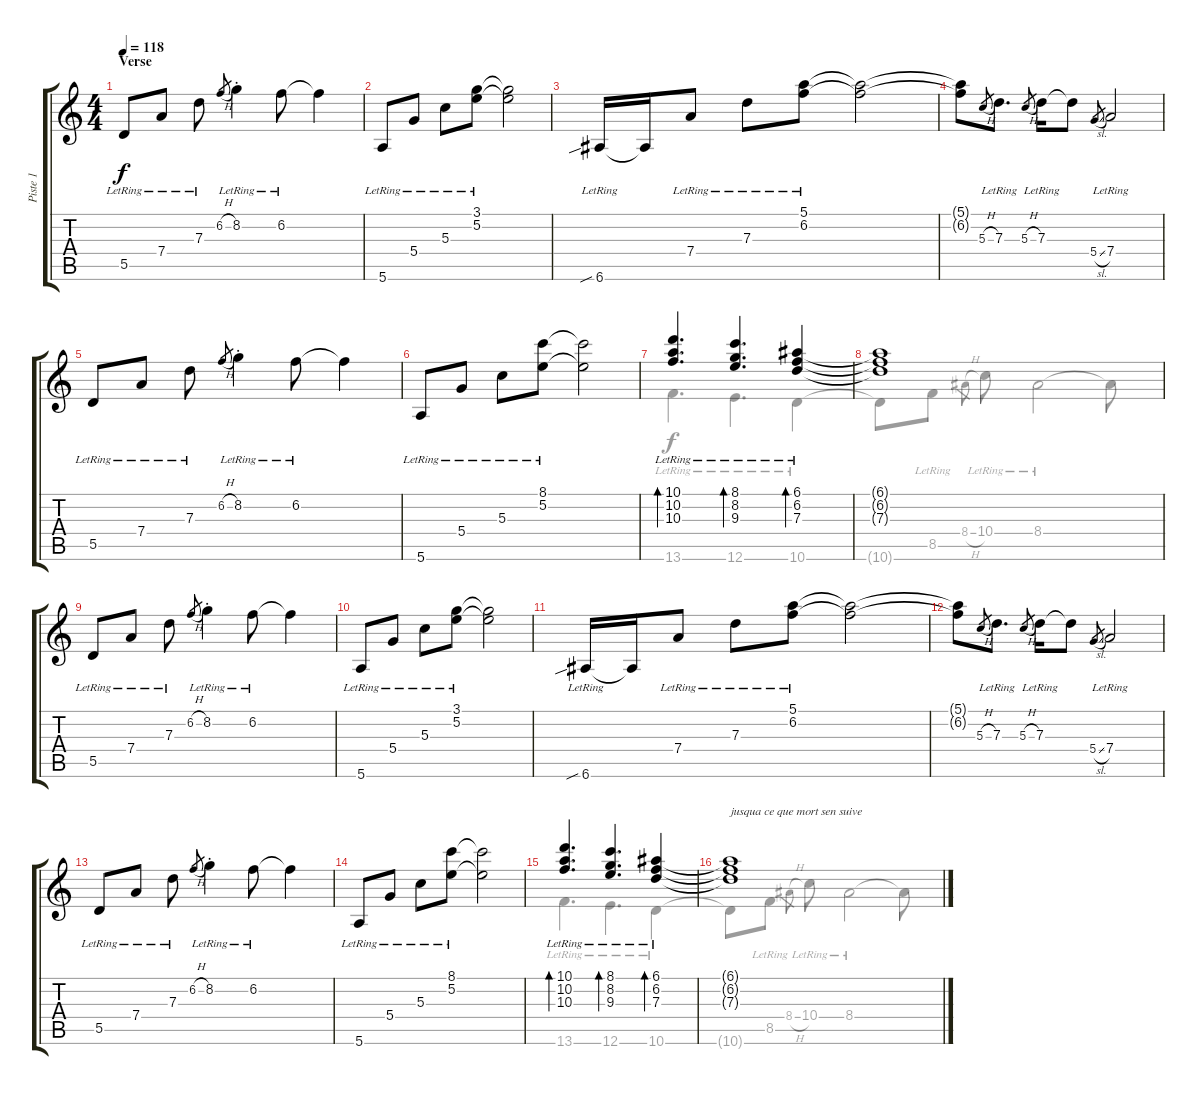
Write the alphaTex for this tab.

\track ("Piste 1" "Piste 1") {instrument electricguitarjazz}
\staff {score tabs}
\tuning (E4 B3 G3 D3 A2 E2) {hide}
\voice
\ts (4 4)
\section ("" "Verse")
\tempo 118
\clef g2
\ks c
5.5{lr}.8{dy f} 7.4{lr}.8 7.3{lr}.8 6.2{h}.8{gr} 8.2{st lr}.4 6.2{lr}.8 6.2{t}.4 |
5.6{lr}.8 5.4{lr}.8 5.3{lr}.8 (3.1{lr} 5.2{lr}).8 (3.1{t} 5.2{t}).2 |
6.6{sib lr}.16 6.6{t}.16 7.4{lr}.8 7.3{lr}.8 (5.1{lr} 6.2{lr}).8 (5.1{t} 6.2{t}).2 |
(5.1{t} 6.2{t}).8 5.3{h}.8{gr} 7.3{lr}.8{d} 5.3{h}.8{gr} 7.3{lr}.16 7.3{t}.8 5.4{sl}.8{gr} 7.4{lr}.2 |
5.5{lr}.8 7.4{lr}.8 7.3{lr}.8 6.2{h}.8{gr} 8.2{st lr}.4 6.2{lr}.8 6.2{t}.4 |
5.6{lr}.8 5.4{lr}.8 5.3{lr}.8 (8.1{lr} 5.2{lr}).8 (8.1{t} 5.2{t}).2 |
(10.1 10.2 10.3{lr}).4{d bd 240} (8.1{lr} 8.2{lr} 9.3{lr}).4{d bd 240} (6.1{lr} 6.2{lr} 7.3{lr}).4{bd 240} |
(6.1{t} 6.2{t} 7.3{t}).1 |
5.5{lr}.8 7.4{lr}.8 7.3{lr}.8 6.2{h}.8{gr} 8.2{st lr}.4 6.2{lr}.8 6.2{t}.4 |
5.6{lr}.8 5.4{lr}.8 5.3{lr}.8 (3.1{lr} 5.2{lr}).8 (3.1{t} 5.2{t}).2 |
6.6{sib lr}.16 6.6{t}.16 7.4{lr}.8 7.3{lr}.8 (5.1{lr} 6.2{lr}).8 (5.1{t} 6.2{t}).2 |
(5.1{t} 6.2{t}).8 5.3{h}.8{gr} 7.3{lr}.8{d} 5.3{h}.8{gr} 7.3{lr}.16 7.3{t}.8 5.4{sl}.8{gr} 7.4{lr}.2 |
5.5{lr}.8 7.4{lr}.8 7.3{lr}.8 6.2{h}.8{gr} 8.2{st lr}.4 6.2{lr}.8 6.2{t}.4 |
5.6{lr}.8 5.4{lr}.8 5.3{lr}.8 (8.1{lr} 5.2{lr}).8 (8.1{t} 5.2{t}).2 |
(10.1{lr} 10.2{lr} 10.3{lr}).4{d bd 240} (8.1{lr} 8.2{lr} 9.3{lr}).4{d bd 240} (6.1{lr} 6.2{lr} 7.3{lr}).4{bd 240} |
(6.1{t} 6.2{t} 7.3{t}).1{txt "jusqua ce que mort sen suive"}
\voice
\clef g2
\ottava regular
\simile none
\ks c
|
|
|
|
|
|
13.6{lr}.4{d} 12.6{lr}.4{d} 10.6{lr}.4 |
10.6{t}.8 8.5{lr}.8 8.4{h}.8{gr} 10.4{lr}.8 8.4{lr}.2 8.4{t}.8 |
|
|
|
|
|
|
13.6{lr}.4{d} 12.6{lr}.4{d} 10.6{lr}.4 |
10.6{t}.8 8.5{lr}.8 8.4{h}.8{gr} 10.4{lr}.8 8.4{lr}.2 8.4{t}.8
